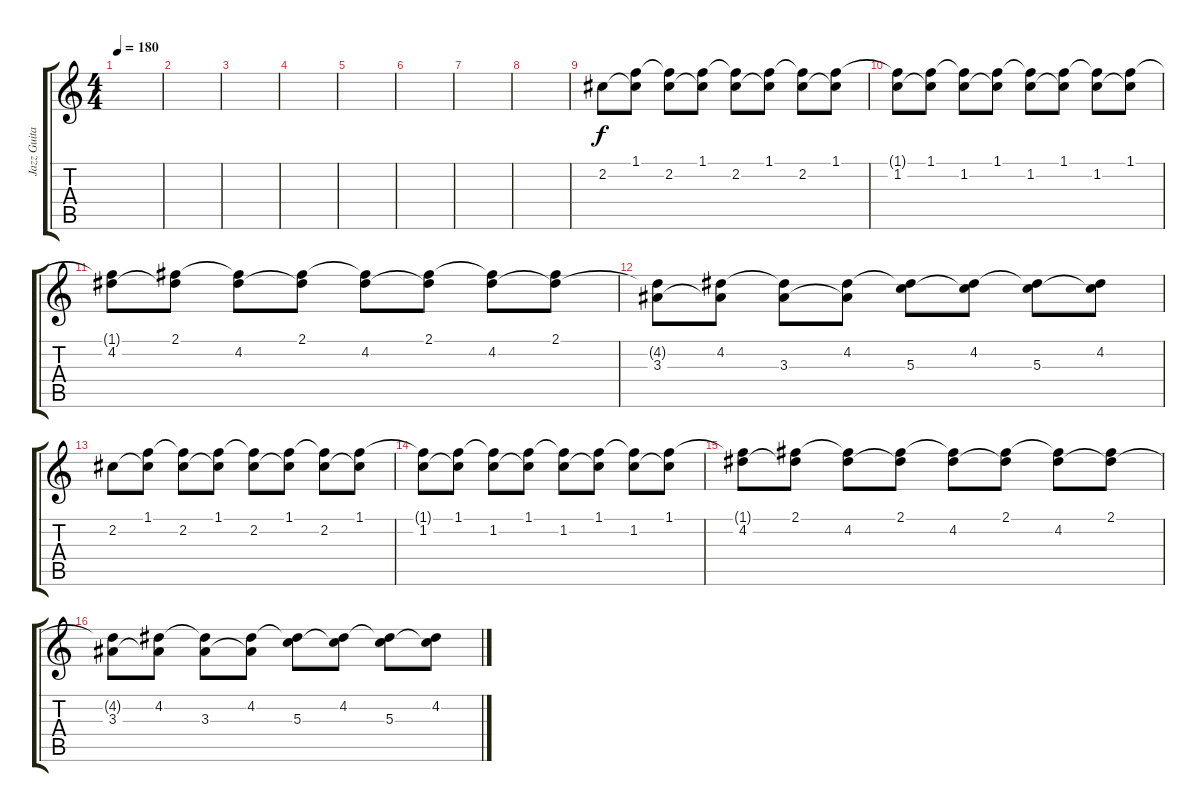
\track ("Jazz Guitarist" "Jazz Guita") {instrument electricguitarjazz}
\staff {score tabs}
\tuning (E4 B3 G3 D3 A2 E2) {hide}
\ts (4 4)
\tempo 180
\clef g2
\ks c
|
|
|
|
|
|
|
|
2.2.8 (1.1 2.2{t}).8 (1.1{t} 2.2).8 (1.1 2.2{t}).8 (1.1{t} 2.2).8 (1.1 2.2{t}).8 (1.1{t} 2.2).8 (1.1 2.2{t}).8 |
(1.1{t} 1.2).8 (1.1 1.2{t}).8 (1.1{t} 1.2).8 (1.1 1.2{t}).8 (1.1{t} 1.2).8 (1.1 1.2{t}).8 (1.1{t} 1.2).8 (1.1 1.2{t}).8 |
(1.1{t} 4.2).8 (2.1 4.2{t}).8 (2.1{t} 4.2).8 (2.1 4.2{t}).8 (2.1{t} 4.2).8 (2.1 4.2{t}).8 (2.1{t} 4.2).8 (2.1 4.2{t}).8 |
(4.2{t} 3.3).8 (4.2 3.3{t}).8 (4.2{t} 3.3).8 (4.2 3.3{t}).8 (4.2{t} 5.3).8 (4.2 5.3{t}).8 (4.2{t} 5.3).8 (4.2 5.3{t}).8 |
2.2.8 (1.1 2.2{t}).8 (1.1{t} 2.2).8 (1.1 2.2{t}).8 (1.1{t} 2.2).8 (1.1 2.2{t}).8 (1.1{t} 2.2).8 (1.1 2.2{t}).8 |
(1.1{t} 1.2).8 (1.1 1.2{t}).8 (1.1{t} 1.2).8 (1.1 1.2{t}).8 (1.1{t} 1.2).8 (1.1 1.2{t}).8 (1.1{t} 1.2).8 (1.1 1.2{t}).8 |
(1.1{t} 4.2).8 (2.1 4.2{t}).8 (2.1{t} 4.2).8 (2.1 4.2{t}).8 (2.1{t} 4.2).8 (2.1 4.2{t}).8 (2.1{t} 4.2).8 (2.1 4.2{t}).8 |
(4.2{t} 3.3).8 (4.2 3.3{t}).8 (4.2{t} 3.3).8 (4.2 3.3{t}).8 (4.2{t} 5.3).8 (4.2 5.3{t}).8 (4.2{t} 5.3).8 (4.2 5.3{t}).8
